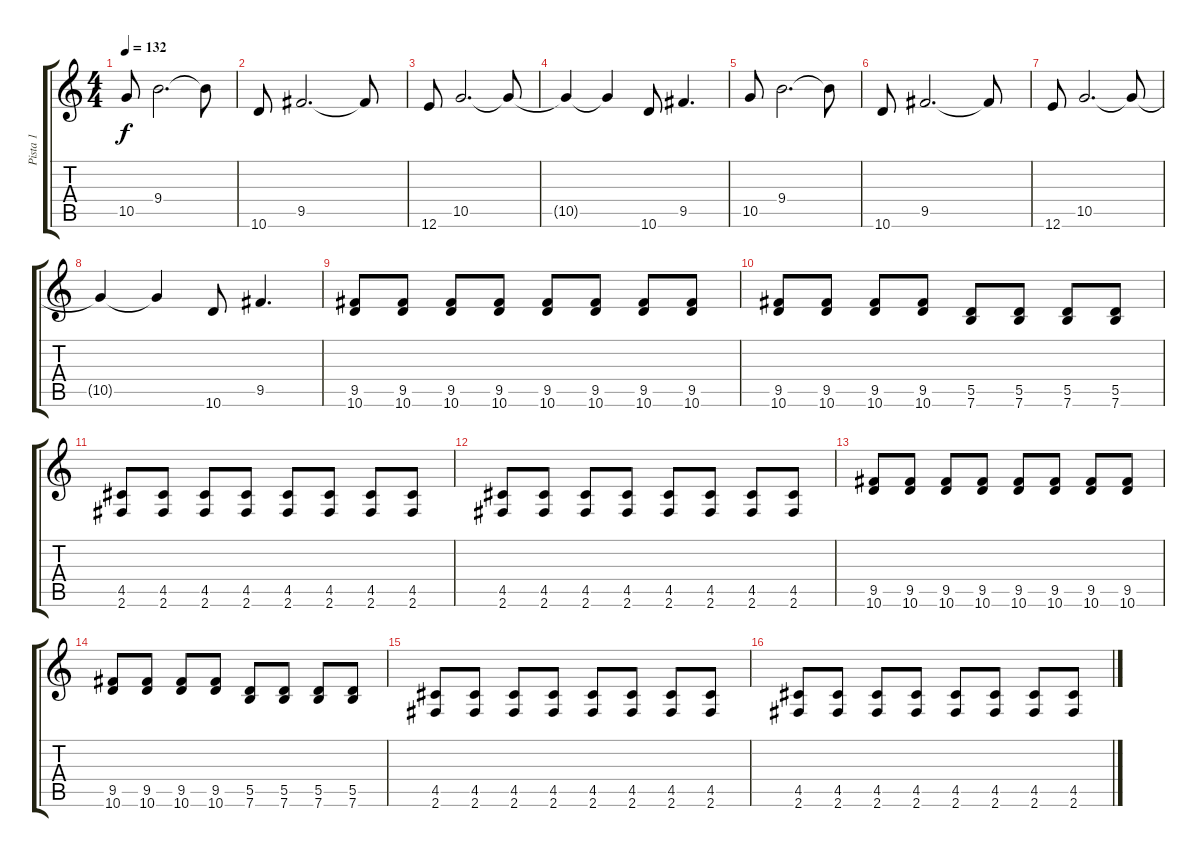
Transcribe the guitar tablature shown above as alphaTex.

\track ("Pista 1" "Pista 1") {instrument distortionguitar}
\staff {score tabs}
\tuning (E4 B3 G3 D3 A2 E2) {hide}
\ts (4 4)
\tempo 132
\clef g2
\ks c
10.5.8{dy f} 9.4.2{d} 9.4{t}.8 |
10.6.8 9.5.2{d} 9.5{t}.8 |
12.6.8 10.5.2{d} 10.5{t}.8 |
10.5{t}.4 10.5{t}.4 10.6.8 9.5.4{d} |
10.5.8 9.4.2{d} 9.4{t}.8 |
10.6.8 9.5.2{d} 9.5{t}.8 |
12.6.8 10.5.2{d} 10.5{t}.8 |
10.5{t}.4 10.5{t}.4 10.6.8 9.5.4{d} |
(9.5 10.6).8 (9.5 10.6).8 (9.5 10.6).8 (9.5 10.6).8 (9.5 10.6).8 (9.5 10.6).8 (9.5 10.6).8 (9.5 10.6).8 |
(9.5 10.6).8 (9.5 10.6).8 (9.5 10.6).8 (9.5 10.6).8 (5.5 7.6).8 (5.5 7.6).8 (5.5 7.6).8 (5.5 7.6).8 |
(4.5 2.6).8 (4.5 2.6).8 (4.5 2.6).8 (4.5 2.6).8 (4.5 2.6).8 (4.5 2.6).8 (4.5 2.6).8 (4.5 2.6).8 |
(4.5 2.6).8 (4.5 2.6).8 (4.5 2.6).8 (4.5 2.6).8 (4.5 2.6).8 (4.5 2.6).8 (4.5 2.6).8 (4.5 2.6).8 |
(9.5 10.6).8 (9.5 10.6).8 (9.5 10.6).8 (9.5 10.6).8 (9.5 10.6).8 (9.5 10.6).8 (9.5 10.6).8 (9.5 10.6).8 |
(9.5 10.6).8 (9.5 10.6).8 (9.5 10.6).8 (9.5 10.6).8 (5.5 7.6).8 (5.5 7.6).8 (5.5 7.6).8 (5.5 7.6).8 |
(4.5 2.6).8 (4.5 2.6).8 (4.5 2.6).8 (4.5 2.6).8 (4.5 2.6).8 (4.5 2.6).8 (4.5 2.6).8 (4.5 2.6).8 |
(4.5 2.6).8 (4.5 2.6).8 (4.5 2.6).8 (4.5 2.6).8 (4.5 2.6).8 (4.5 2.6).8 (4.5 2.6).8 (4.5 2.6).8
